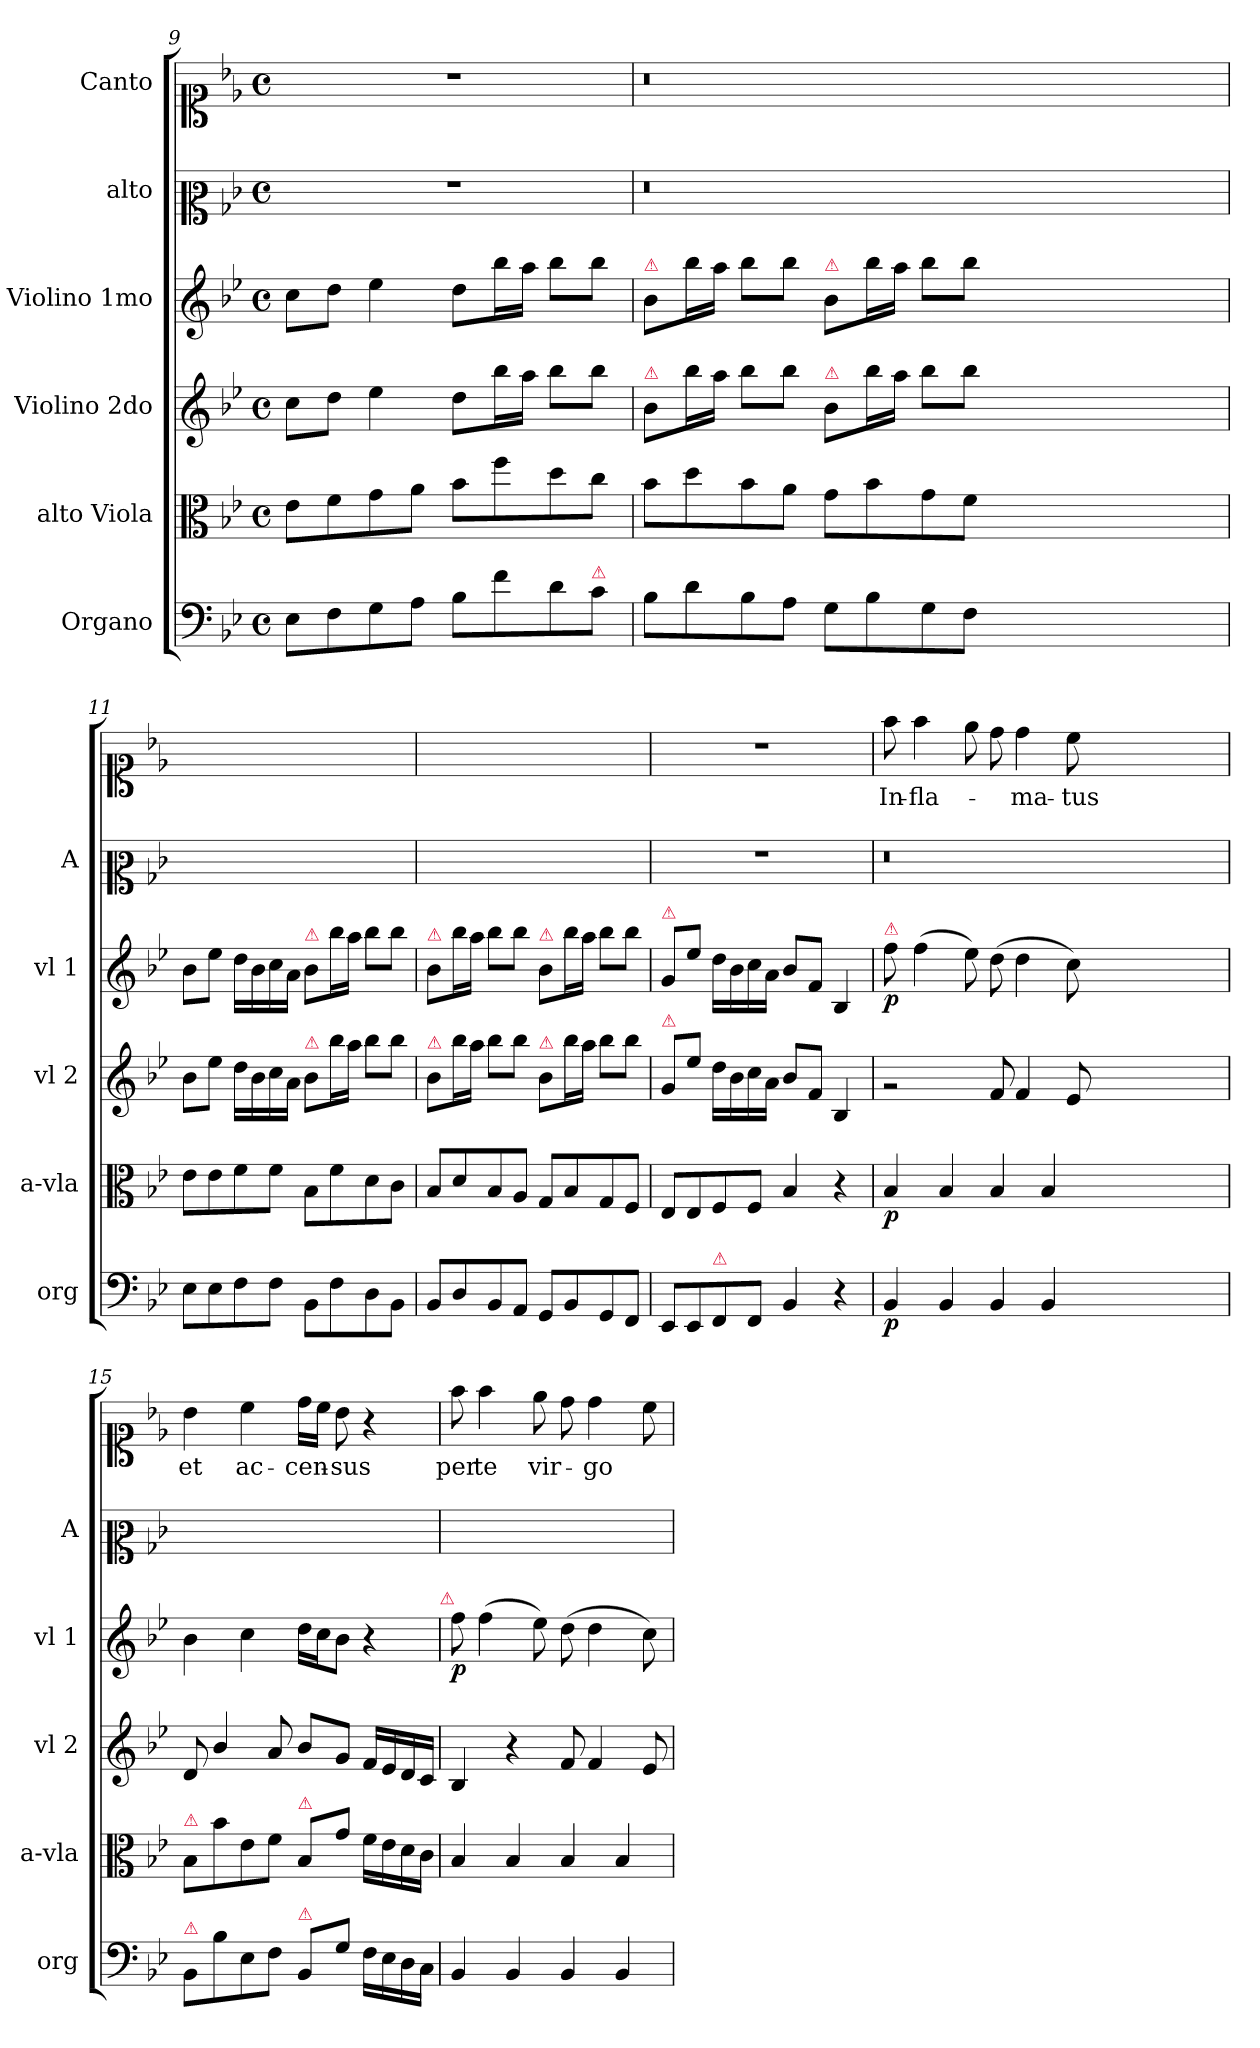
**kern	**dynam	**kern	**dynam	**kern	**kern	**dynam	**kern	**kern	**text
*part6	*part6	*part5	*part5	*part4	*part3	*part3	*part2	*part1	*part1
*staff6	*staff6	*staff5	*staff5	*staff4	*staff3	*staff3	*staff2	*staff1	*staff1
*I"Organo	*	*I"alto Viola	*	*I"Violino 2do	*I"Violino 1mo	*	*I"alto	*I"Canto	*
*I'org	*	*I'a-vla	*	*I'vl 2	*I'vl 1	*	*I'A	*	*
*clefF4	*	*clefC3	*	*clefG2	*clefG2	*	*clefC2	*clefC1	*
*k[b-e-]	*	*k[b-e-]	*	*k[b-e-]	*k[b-e-]	*	*k[b-e-]	*k[b-e-]	*
*M4/4	*	*M4/4	*	*M4/4	*M4/4	*	*M4/4	*M4/4	*
*met(c)	*	*met(c)	*	*met(c)	*met(c)	*	*met(c)	*met(c)	*
=9	=9	=9	=9	=9	=9	=9	=9	=9	=9
8E-\L	.	8e-\L	.	8cc\L	8cc\L	.	1r	1r	.
8F\	.	8f\	.	8dd\J	8dd\J	.	.	.	.
8G\	.	8g\	.	4ee-\	4ee-\	.	.	.	.
8A\J	.	8a\J	.	.	.	.	.	.	.
8B-\L	.	8b-\L	.	8dd\L	8dd\L	.	.	.	.
8f\	.	8ff\	.	16bb-\L	16bb-\L	.	.	.	.
.	.	.	.	16aa\JJ	16aa\JJ	.	.	.	.
8d\	.	8dd\	.	8bb-\L	8bb-\L	.	.	.	.
!LO:TX:a:color=crimson:t=⚠	!	!	!	!	!	!	!	!	!
8c\J	.	8cc\J	.	8bb-\J	8bb-\J	.	.	.	.
=10	=10	=10	=10	=10	=10	=10	=10	=10	=10
!	!	!	!	!	!LO:TX:a:color=crimson:t=⚠	!	!	!	!
!	!	!	!	!LO:TX:a:color=crimson:t=⚠	!	!	!	!	!
8B-\L	.	8b-\L	.	8b-/L	8b-/L	.	0.r	0.r	.
8d\	.	8dd\	.	16bb-\L	16bb-\L	.	.	.	.
.	.	.	.	16aa\JJ	16aa\JJ	.	.	.	.
8B-\	.	8b-\	.	8bb-\L	8bb-\L	.	.	.	.
8A\J	.	8a\J	.	8bb-\J	8bb-\J	.	.	.	.
!	!	!	!	!	!LO:TX:a:color=crimson:t=⚠	!	!	!	!
!	!	!	!	!LO:TX:a:color=crimson:t=⚠	!	!	!	!	!
8G\L	.	8g\L	.	8b-/L	8b-/L	.	.	.	.
8B-\	.	8b-\	.	16bb-\L	16bb-\L	.	.	.	.
.	.	.	.	16aa\JJ	16aa\JJ	.	.	.	.
8G\	.	8g\	.	8bb-\L	8bb-\L	.	.	.	.
8F\J	.	8f\J	.	8bb-\J	8bb-\J	.	.	.	.
0ryy	.	0ryy	.	0ryy	0ryy	.	.	.	.
=11	=11	=11	=11	=11	=11	=11	=11	=11	=11
8E-\L	.	8e-\L	.	8b-\L	8b-\L	.	1ryy	1ryy	.
8E-\	.	8e-\	.	8ee-\J	8ee-\J	.	.	.	.
8F\	.	8f\	.	16dd\LL	16dd\LL	.	.	.	.
.	.	.	.	16b-\	16b-\	.	.	.	.
8F\J	.	8f\J	.	16cc\	16cc\	.	.	.	.
.	.	.	.	16a\JJ	16a\JJ	.	.	.	.
!	!	!	!	!	!LO:TX:a:color=crimson:t=⚠	!	!	!	!
!	!	!	!	!LO:TX:a:color=crimson:t=⚠	!	!	!	!	!
8BB-\L	.	8B-\L	.	8b-/L	8b-/L	.	.	.	.
8F\	.	8f\	.	16bb-\L	16bb-\L	.	.	.	.
.	.	.	.	16aa\JJ	16aa\JJ	.	.	.	.
8D\	.	8d\	.	8bb-\L	8bb-\L	.	.	.	.
8BB-\J	.	8c\J	.	8bb-\J	8bb-\J	.	.	.	.
=12	=12	=12	=12	=12	=12	=12	=12	=12	=12
!	!	!	!	!	!LO:TX:a:color=crimson:t=⚠	!	!	!	!
!	!	!	!	!LO:TX:a:color=crimson:t=⚠	!	!	!	!	!
8BB-/L	.	8B-/L	.	8b-/L	8b-/L	.	1ryy	1ryy	.
8D/	.	8d/	.	16bb-\L	16bb-\L	.	.	.	.
.	.	.	.	16aa\JJ	16aa\JJ	.	.	.	.
8BB-/	.	8B-/	.	8bb-\L	8bb-\L	.	.	.	.
8AA/J	.	8A/J	.	8bb-\J	8bb-\J	.	.	.	.
!	!	!	!	!	!LO:TX:a:color=crimson:t=⚠	!	!	!	!
!	!	!	!	!LO:TX:a:color=crimson:t=⚠	!	!	!	!	!
8GG/L	.	8G/L	.	8b-/L	8b-/L	.	.	.	.
8BB-/	.	8B-/	.	16bb-\L	16bb-\L	.	.	.	.
.	.	.	.	16aa\JJ	16aa\JJ	.	.	.	.
8GG/	.	8G/	.	8bb-\L	8bb-\L	.	.	.	.
8FF/J	.	8F/J	.	8bb-\J	8bb-\J	.	.	.	.
=13	=13	=13	=13	=13	=13	=13	=13	=13	=13
!	!	!	!	!	!LO:TX:a:color=crimson:t=⚠	!	!	!	!
!	!	!	!	!LO:TX:a:color=crimson:t=⚠	!	!	!	!	!
8EE-/L	.	8E-/L	.	8g/L	8g/L	.	1r	1r	.
8EE-/	.	8E-/	.	8ee-\J	8ee-\J	.	.	.	.
!LO:TX:a:color=crimson:t=⚠	!	!	!	!	!	!	!	!	!
8FF/	.	8F/	.	16dd\LL	16dd\LL	.	.	.	.
.	.	.	.	16b-\	16b-\	.	.	.	.
8FF/J	.	8F/J	.	16cc\	16cc\	.	.	.	.
.	.	.	.	16a\JJ	16a\JJ	.	.	.	.
4BB-/	.	4B-/	.	8b-/L	8b-/L	.	.	.	.
.	.	.	.	8f/J	8f/J	.	.	.	.
4r	.	4r	.	4B-/	4B-/	.	.	.	.
=14	=14	=14	=14	=14	=14	=14	=14	=14	=14
!	!	!	!	!	!LO:TX:a:color=crimson:t=⚠	!	!	!	!
!	!LO:DY:b	!	!LO:DY:b	!	!	!LO:DY:b	!	!	!
4BB-/	p	4B-/	p	2rg	8ff\	p	0.r	8ff\	In-
.	.	.	.	.	(>4ff\	.	.	4ff\	-fla-
4BB-/	.	4B-/	.	.	.	.	.	.	.
.	.	.	.	.	8ee-\)	.	.	8ee-\	.
4BB-/	.	4B-/	.	8f/	(>8dd\	.	.	8dd\	.
.	.	.	.	4f/	4dd\	.	.	4dd\	-ma-
4BB-/	.	4B-/	.	.	.	.	.	.	.
.	.	.	.	8e-/	8cc\)	.	.	8cc\	-tus
0ryy	.	0ryy	.	0ryy	0ryy	.	.	0ryy	.
=15	=15	=15	=15	=15	=15	=15	=15	=15	=15
!	!	!LO:TX:a:color=crimson:t=⚠	!	!	!	!	!	!	!
!LO:TX:a:color=crimson:t=⚠	!	!	!	!	!	!	!	!	!
8BB-/L	.	8B-/L	.	8d/	4b-\	.	1ryy	4b-\	et
8B-\	.	8b-\	.	4b-/	.	.	.	.	.
8E-\	.	8e-\	.	.	4cc\	.	.	4cc\	ac-
8F\J	.	8f\J	.	8a/	.	.	.	.	.
!	!	!LO:TX:a:color=crimson:t=⚠	!	!	!	!	!	!	!
!LO:TX:a:color=crimson:t=⚠	!	!	!	!	!	!	!	!	!
8BB-/L	.	8B-/L	.	8b-/L	16dd\LL	.	.	16dd\LL	-cen-
.	.	.	.	.	16cc\J	.	.	16cc\JJ	.
8G\J	.	8g\J	.	8g/J	8b-\J	.	.	8b-\	-sus
16F\LL	.	16f\LL	.	16f/LL	4r	.	.	4r	.
16E-\	.	16e-\	.	16e-/	.	.	.	.	.
16D\	.	16d\	.	16d/	.	.	.	.	.
16C\JJ	.	16c\JJ	.	16c/JJ	.	.	.	.	.
!	!	!	!	!	!LO:TX:a:color=crimson:t=⚠	!	!	!	!
=16	=16	=16	=16	=16	=16	=16	=16	=16	=16
!	!	!	!	!	!	!LO:DY:b	!	!	!
4BB-/	.	4B-/	.	4B-/	8ff\	p	1ryy	8ff\	per
.	.	.	.	.	(>4ff\	.	.	4ff\	te
4BB-/	.	4B-/	.	4r	.	.	.	.	.
.	.	.	.	.	8ee-\)	.	.	8ee-\	vir-
4BB-/	.	4B-/	.	8f/	(>8dd\	.	.	8dd\	.
.	.	.	.	4f/	4dd\	.	.	4dd\	-go
4BB-/	.	4B-/	.	.	.	.	.	.	.
.	.	.	.	8e-/	8cc\)	.	.	8cc\	.
=	=	=	=	=	=	=	=	=	=
*-	*-	*-	*-	*-	*-	*-	*-	*-	*-
